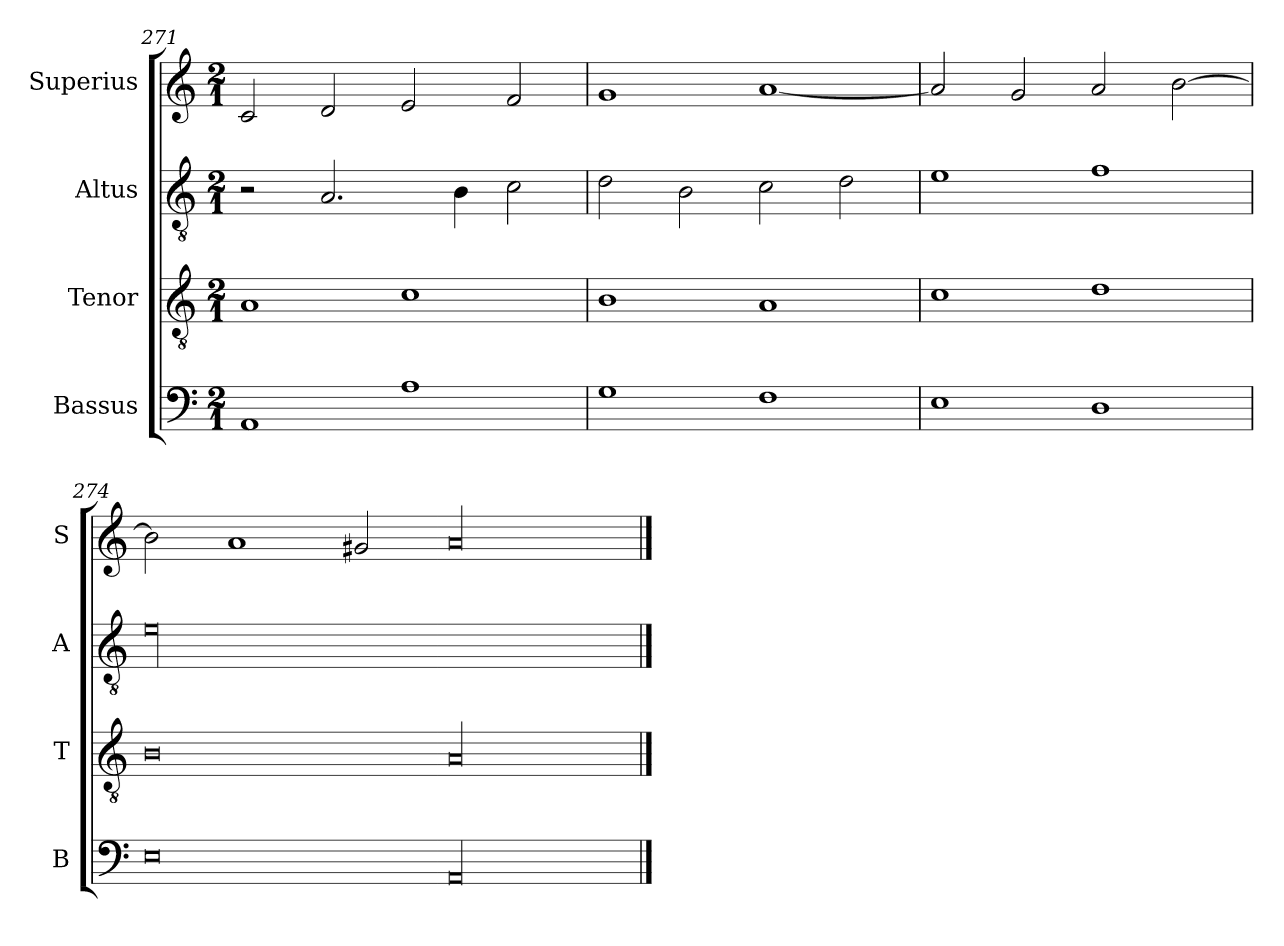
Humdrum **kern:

**kern	**kern	**kern	**kern
*part4	*part3	*part2	*part1
*staff4	*staff3	*staff2	*staff1
*I"Bassus	*I"Tenor	*I"Altus	*I"Superius
*I'B	*I'T	*I'A	*I'S
*clefF4	*clefGv2	*clefGv2	*clefG2
*k[]	*k[]	*k[]	*k[]
*M2/1	*M2/1	*M2/1	*M2/1
=271	=271	=271	=271
1AA	1A	2r	2c/
.	.	2.A/	2d/
1A	1c	.	2e/
.	.	4B\	.
.	.	2c\	2f/
=272	=272	=272	=272
1G	1B	2d\	1g
.	.	2B\	.
1F	1A	2c\	[1a
.	.	2d\	.
=273	=273	=273	=273
1E	1c	1e	2a/]
.	.	.	2g/
1D	1d	1f	2a/
.	.	.	[2b\
=274	=274	=274	=274
!	!	!LO:N:vis=00	!
0E	0B	0e	2b\]
.	.	.	1a
.	.	.	2g#X/
=275-	=275-	=275-	=275-
!LO:N:vis=00	!LO:N:vis=00	!	!LO:N:vis=00
0AA	0A	0eyy	0a
==	==	==	==
*-	*-	*-	*-
